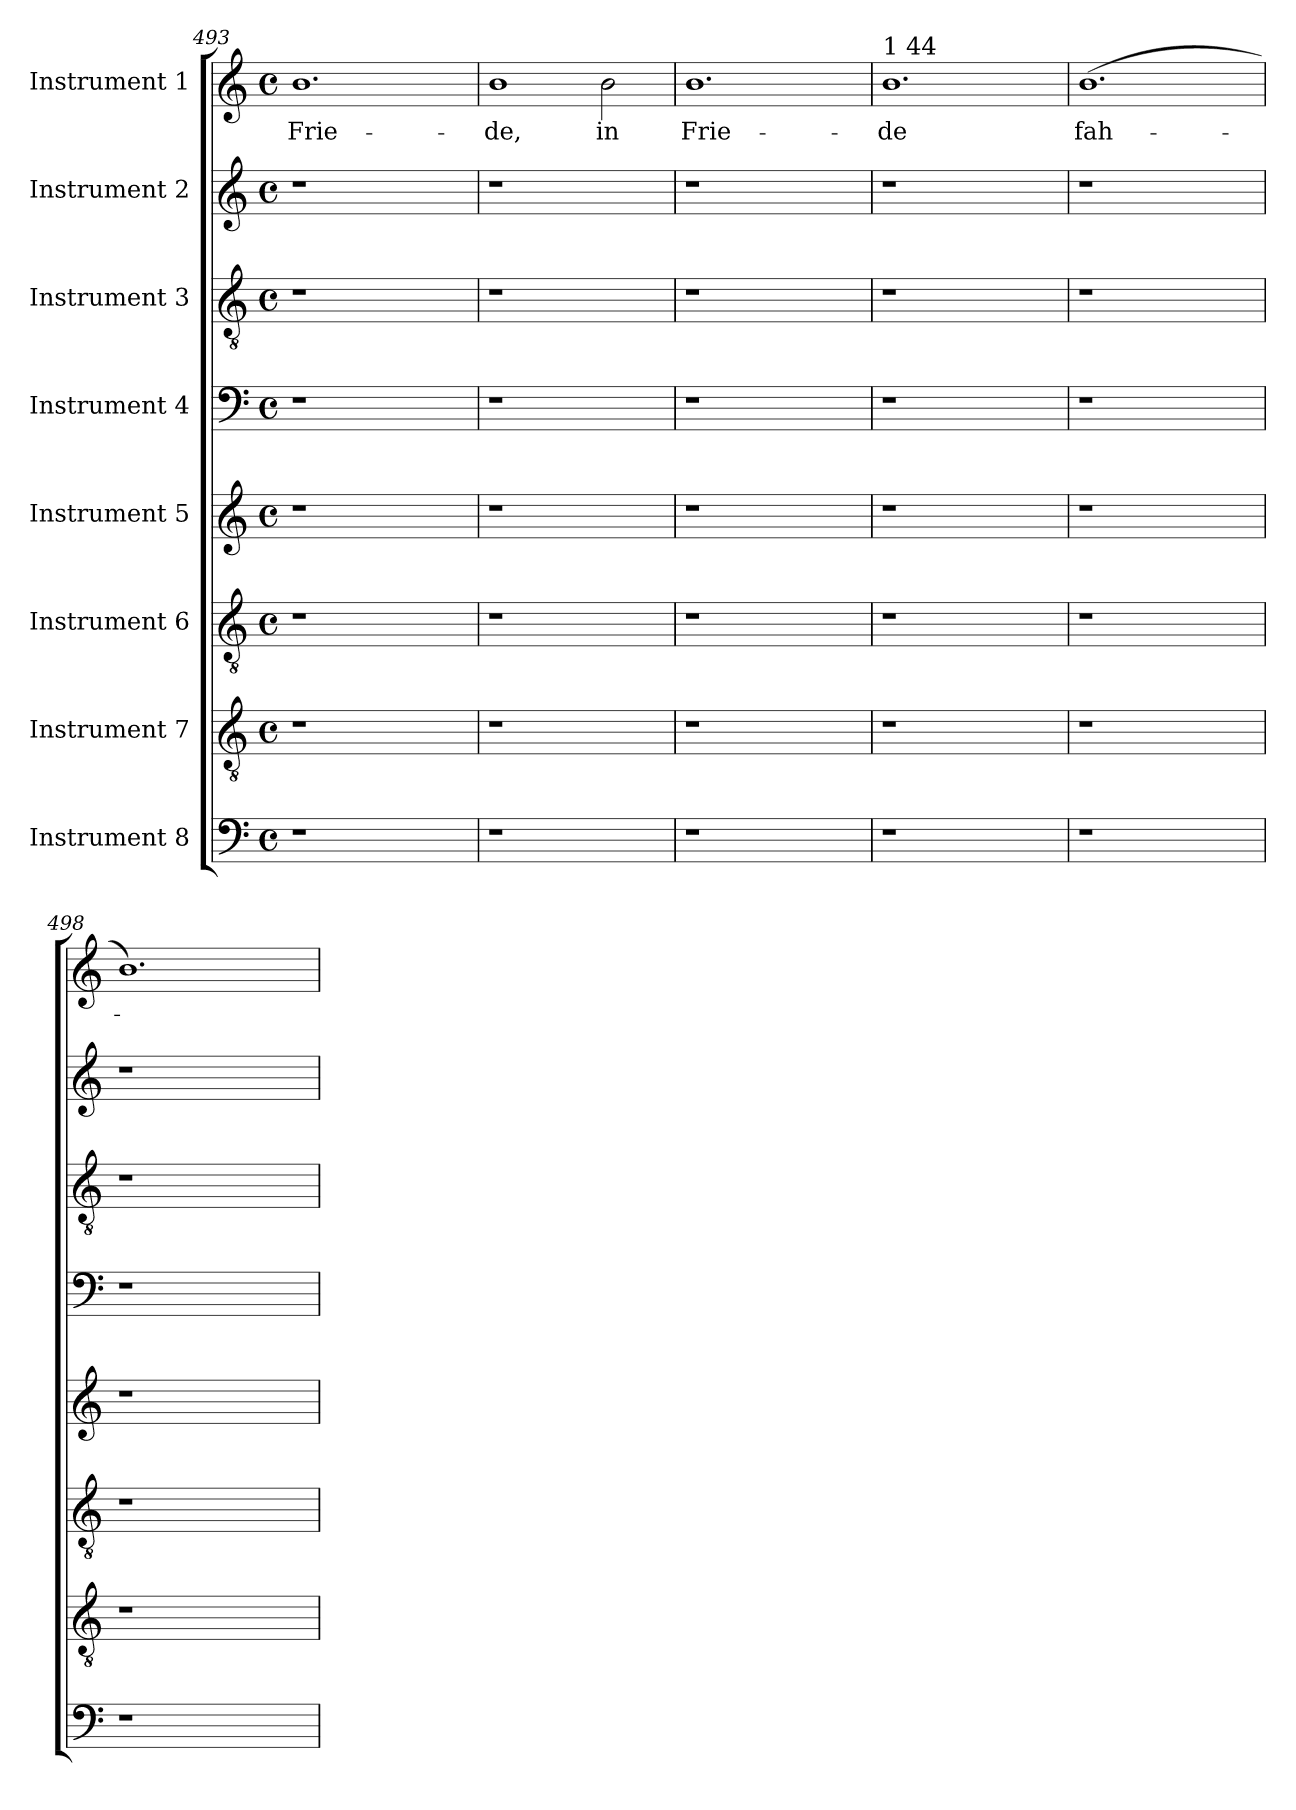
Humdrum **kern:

**kern	**kern	**kern	**kern	**kern	**kern	**kern	**kern	**text
*part8	*part7	*part6	*part5	*part4	*part3	*part2	*part1	*part1
*staff8	*staff7	*staff6	*staff5	*staff4	*staff3	*staff2	*staff1	*staff1
*I"Instrument 8	*I"Instrument 7	*I"Instrument 6	*I"Instrument 5	*I"Instrument 4	*I"Instrument 3	*I"Instrument 2	*I"Instrument 1	*
*clefF4	*clefGv2	*clefGv2	*clefG2	*clefF4	*clefGv2	*clefG2	*clefG2	*
*M4/4	*M4/4	*M4/4	*M4/4	*M4/4	*M4/4	*M4/4	*M4/4	*
*met(c)	*met(c)	*met(c)	*met(c)	*met(c)	*met(c)	*met(c)	*met(c)	*
=493	=493	=493	=493	=493	=493	=493	=493	=493
!	!	!	!	!	!	!	!	!LO:LY:b:cj
1r	1r	1r	1r	1r	1r	1r	1.b	Frie-
2ryy	2ryy	2ryy	2ryy	2ryy	2ryy	2ryy	.	.
=494	=494	=494	=494	=494	=494	=494	=494	=494
!	!	!	!	!	!	!	!	!LO:LY:b:cj
1r	1r	1r	1r	1r	1r	1r	1b	-de,
!	!	!	!	!	!	!	!	!LO:LY:b:cj
2ryy	2ryy	2ryy	2ryy	2ryy	2ryy	2ryy	2b\	in
=495	=495	=495	=495	=495	=495	=495	=495	=495
!	!	!	!	!	!	!	!	!LO:LY:b:cj
1r	1r	1r	1r	1r	1r	1r	1.b	Frie-
2ryy	2ryy	2ryy	2ryy	2ryy	2ryy	2ryy	.	.
!!LO:LB:g=z
=496	=496	=496	=496	=496	=496	=496	=496	=496
!	!	!	!	!	!	!	!LO:TX:a:t=1 44	!
!	!	!	!	!	!	!	!	!LO:LY:b:cj
1r	1r	1r	1r	1r	1r	1r	1.b	-de
2ryy	2ryy	2ryy	2ryy	2ryy	2ryy	2ryy	.	.
=497	=497	=497	=497	=497	=497	=497	=497	=497
!	!	!	!	!	!	!	!	!LO:LY:b:cj
1r	1r	1r	1r	1r	1r	1r	(>1.b	fah-
2ryy	2ryy	2ryy	2ryy	2ryy	2ryy	2ryy	.	.
=498	=498	=498	=498	=498	=498	=498	=498	=498
1r	1r	1r	1r	1r	1r	1r	1.b)	.
2ryy	2ryy	2ryy	2ryy	2ryy	2ryy	2ryy	.	.
=	=	=	=	=	=	=	=	=
*-	*-	*-	*-	*-	*-	*-	*-	*-
